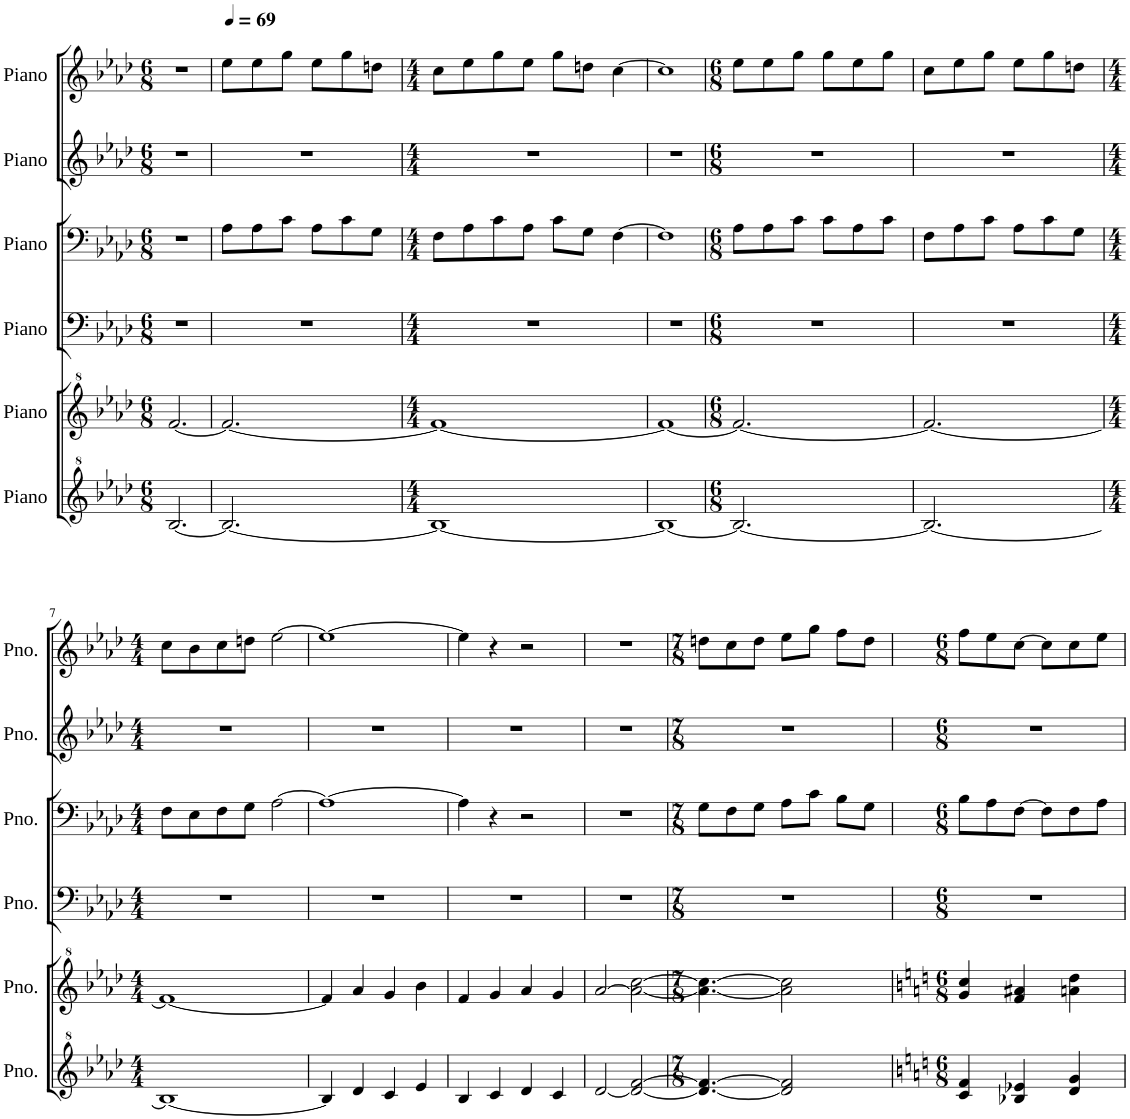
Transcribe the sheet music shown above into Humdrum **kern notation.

**kern	**kern	**kern	**kern	**kern	**kern
*part6	*part5	*part4	*part3	*part2	*part1
*staff6	*staff5	*staff4	*staff3	*staff2	*staff1
*I"Piano	*I"Piano	*I"Piano	*I"Piano	*I"Piano	*I"Piano
*I'Pno.	*I'Pno.	*I'Pno.	*I'Pno.	*I'Pno.	*I'Pno.
*clefG^2	*clefG^2	*clefF4	*clefF4	*clefG2	*clefG2
*k[b-e-a-d-]	*k[b-e-a-d-]	*k[b-e-a-d-]	*k[b-e-a-d-]	*k[b-e-a-d-]	*k[b-e-a-d-]
*M6/8	*M6/8	*M6/8	*M6/8	*M6/8	*M6/8
=1	=1	=1	=1	=1	=1
[2.b-/	[2.ff/	2.r	2.r	2.r	2.r
=2	=2	=2	=2	=2	=2
*	*	*	*	*	*MM69
2.b-/_	2.ff/_	2.r	8A-\L	2.r	8ee-\L
.	.	.	8A-\	.	8ee-\
.	.	.	8c\J	.	8gg\J
.	.	.	8A-\L	.	8ee-\L
.	.	.	8c\	.	8gg\
.	.	.	8G\J	.	8ddn\J
=3	=3	=3	=3	=3	=3
*M4/4	*M4/4	*M4/4	*M4/4	*M4/4	*M4/4
1b-_	1ff_	1r	8F\L	1r	8cc\L
.	.	.	8A-\	.	8ee-\
.	.	.	8c\	.	8gg\
.	.	.	8A-\J	.	8ee-\J
.	.	.	8c\L	.	8gg\L
.	.	.	8G\J	.	8ddn\J
.	.	.	[4F\	.	[4cc\
=4	=4	=4	=4	=4	=4
1b-_	1ff_	1r	1F]	1r	1cc]
=5	=5	=5	=5	=5	=5
*M6/8	*M6/8	*M6/8	*M6/8	*M6/8	*M6/8
2.b-/_	2.ff/_	2.r	8A-\L	2.r	8ee-\L
.	.	.	8A-\	.	8ee-\
.	.	.	8c\J	.	8gg\J
.	.	.	8c\L	.	8gg\L
.	.	.	8A-\	.	8ee-\
.	.	.	8c\J	.	8gg\J
=6	=6	=6	=6	=6	=6
2.b-/_	2.ff/_	2.r	8F\L	2.r	8cc\L
.	.	.	8A-\	.	8ee-\
.	.	.	8c\J	.	8gg\J
.	.	.	8A-\L	.	8ee-\L
.	.	.	8c\	.	8gg\
.	.	.	8G\J	.	8ddn\J
!!LO:LB:g=z
=7	=7	=7	=7	=7	=7
*M4/4	*M4/4	*M4/4	*M4/4	*M4/4	*M4/4
1b-_	1ff_	1r	8F\L	1r	8cc\L
.	.	.	8E-\	.	8b-\
.	.	.	8F\	.	8cc\
.	.	.	8G\J	.	8ddn\J
.	.	.	[2A-\	.	[2ee-\
=8	=8	=8	=8	=8	=8
4b-/]	4ff/]	1r	1A-_	1r	1ee-_
4dd-/	4aa-/	.	.	.	.
4cc/	4gg/	.	.	.	.
4ee-/	4bb-\	.	.	.	.
=9	=9	=9	=9	=9	=9
4b-/	4ff/	1r	4A-\]	1r	4ee-\]
4cc/	4gg/	.	4r	.	4r
4dd-/	4aa-/	.	2r	.	2r
4cc/	4gg/	.	.	.	.
=10	=10	=10	=10	=10	=10
[2dd-/	[2aa-/	1r	1r	1r	1r
2dd-/_ [2ff/	2aa-\_ [2ccc\	.	.	.	.
=11	=11	=11	=11	=11	=11
*M7/8	*M7/8	*M7/8	*M7/8	*M7/8	*M7/8
4.dd-/_ 4.ff/_	4.aa-\_ 4.ccc\_	2..r	8G\L	2..r	8ddn\L
.	.	.	8F\	.	8cc\
.	.	.	8G\J	.	8dd\J
2dd-/] 2ff/]	2aa-\] 2ccc\]	.	8A-\L	.	8ee-\L
.	.	.	8c\J	.	8gg\J
.	.	.	8B-\L	.	8ff\L
.	.	.	8G\J	.	8dd\J
=12	=12	=12	=12	=12	=12
*k[]	*k[]	*	*	*	*
*M6/8	*M6/8	*M6/8	*M6/8	*M6/8	*M6/8
4cc/ 4ff/	4gg/ 4ccc/	2.r	8B-\L	2.r	8ff\L
.	.	.	8A-\	.	8ee-\
4b-X/ 4ee-X/	4ff/ 4aa#X/	.	[8F\J	.	[8cc\J
.	.	.	8F\L]	.	8cc\L]
4dd/ 4gg/	4aan\ 4ddd\	.	8F\	.	8cc\
.	.	.	8A-\J	.	8ee-\J
=	=	=	=	=	=
*-	*-	*-	*-	*-	*-
